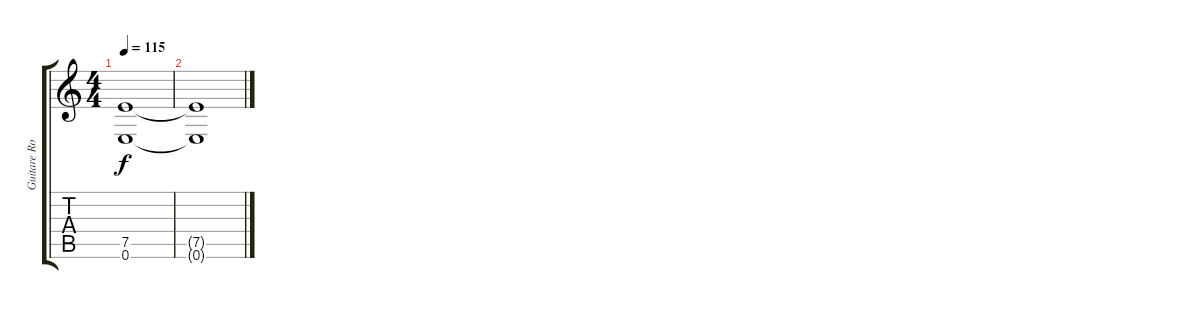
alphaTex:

\track ("Guitare Robin LeMesurier" "Guitare Ro") {instrument distortionguitar}
\staff {score tabs}
\tuning (E4 B3 G3 D3 A2 E2) {hide}
\ts (4 4)
\tempo 115
\clef g2
\ks c
(7.5{t} 0.6{t}).1{dy f} |
(7.5{t} 0.6{t}).1
